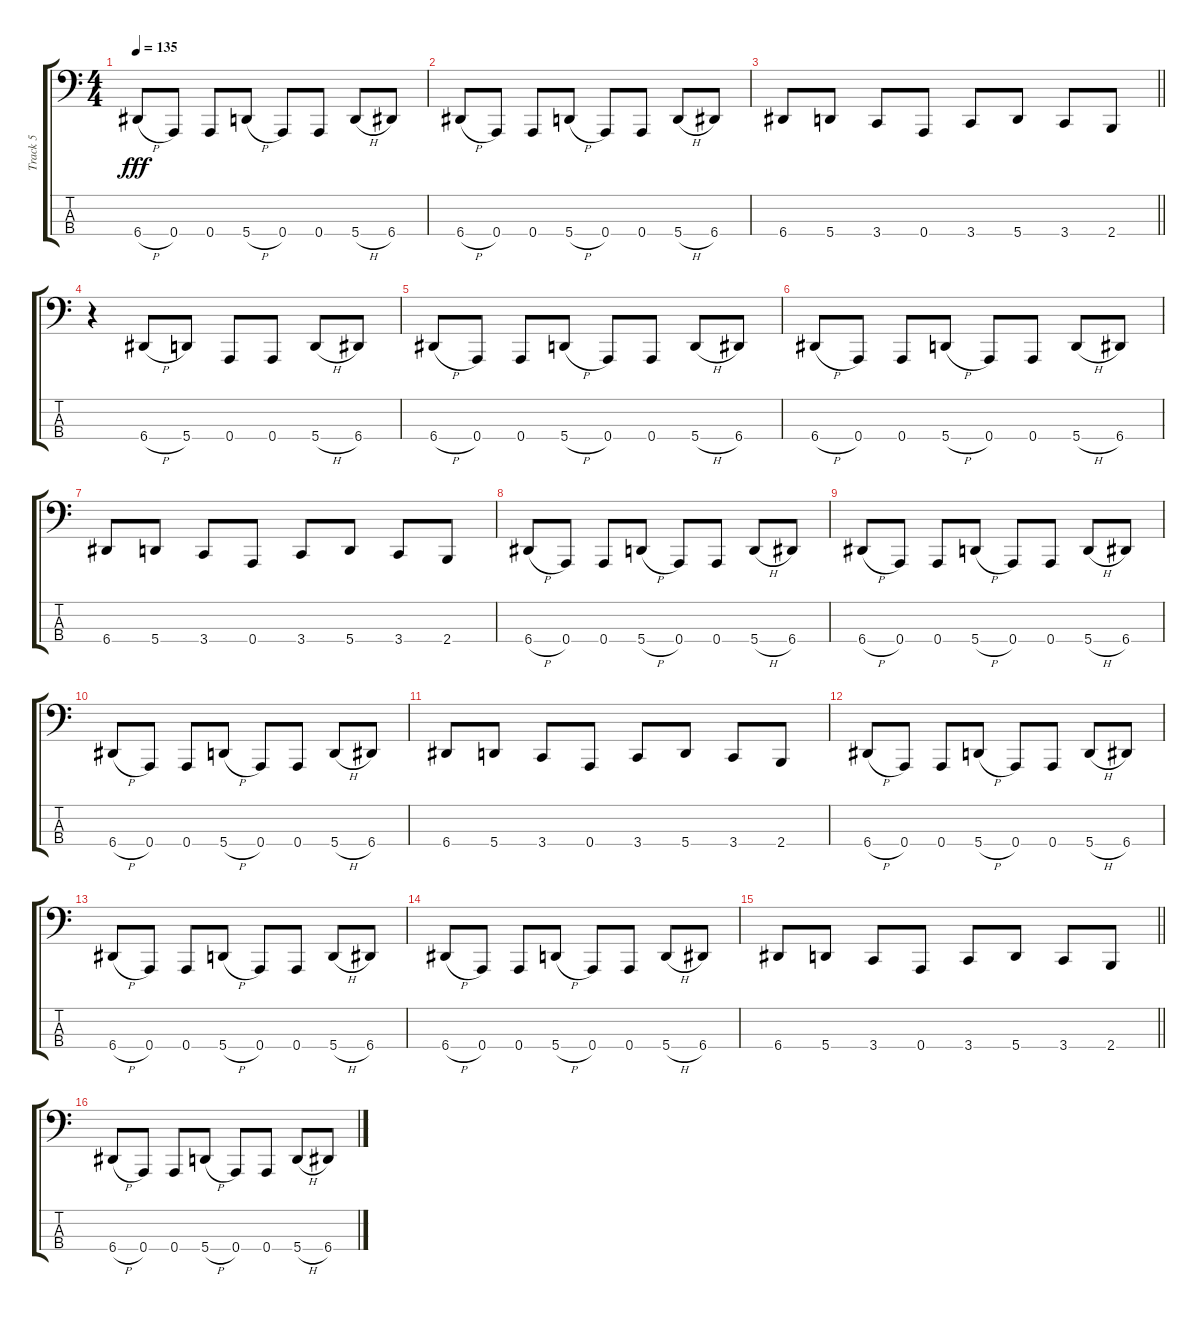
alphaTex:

\track ("Track 5" "Track 5") {instrument electricbasspick}
\staff {score tabs}
\tuning (D2 A1 E1 A0) {hide}
\ts (4 4)
\tempo 135
\clef f4
\ks c
6.4{h}.8{dy fff} 0.4.8 0.4.8 5.4{h}.8 0.4.8 0.4.8 5.4{h}.8 6.4.8 |
6.4{h}.8 0.4.8 0.4.8 5.4{h}.8 0.4.8 0.4.8 5.4{h}.8 6.4.8 |
\barLineRight lightlight
6.4.8 5.4.8 3.4.8 0.4.8 3.4.8 5.4.8 3.4.8 2.4.8 |
r.4 6.4{h}.8 5.4.8 0.4.8 0.4.8 5.4{h}.8 6.4.8 |
6.4{h}.8 0.4.8 0.4.8 5.4{h}.8 0.4.8 0.4.8 5.4{h}.8 6.4.8 |
6.4{h}.8 0.4.8 0.4.8 5.4{h}.8 0.4.8 0.4.8 5.4{h}.8 6.4.8 |
6.4.8 5.4.8 3.4.8 0.4.8 3.4.8 5.4.8 3.4.8 2.4.8 |
6.4{h}.8 0.4.8 0.4.8 5.4{h}.8 0.4.8 0.4.8 5.4{h}.8 6.4.8 |
6.4{h}.8 0.4.8 0.4.8 5.4{h}.8 0.4.8 0.4.8 5.4{h}.8 6.4.8 |
6.4{h}.8 0.4.8 0.4.8 5.4{h}.8 0.4.8 0.4.8 5.4{h}.8 6.4.8 |
6.4.8 5.4.8 3.4.8 0.4.8 3.4.8 5.4.8 3.4.8 2.4.8 |
6.4{h}.8 0.4.8 0.4.8 5.4{h}.8 0.4.8 0.4.8 5.4{h}.8 6.4.8 |
6.4{h}.8{txt ""} 0.4.8 0.4.8 5.4{h}.8 0.4.8 0.4.8 5.4{h}.8 6.4.8 |
6.4{h}.8 0.4.8 0.4.8 5.4{h}.8 0.4.8 0.4.8 5.4{h}.8 6.4.8 |
\barLineRight lightlight
6.4.8 5.4.8 3.4.8 0.4.8 3.4.8 5.4.8 3.4.8 2.4.8 |
6.4{h}.8 0.4.8 0.4.8 5.4{h}.8 0.4.8 0.4.8 5.4{h}.8 6.4.8
